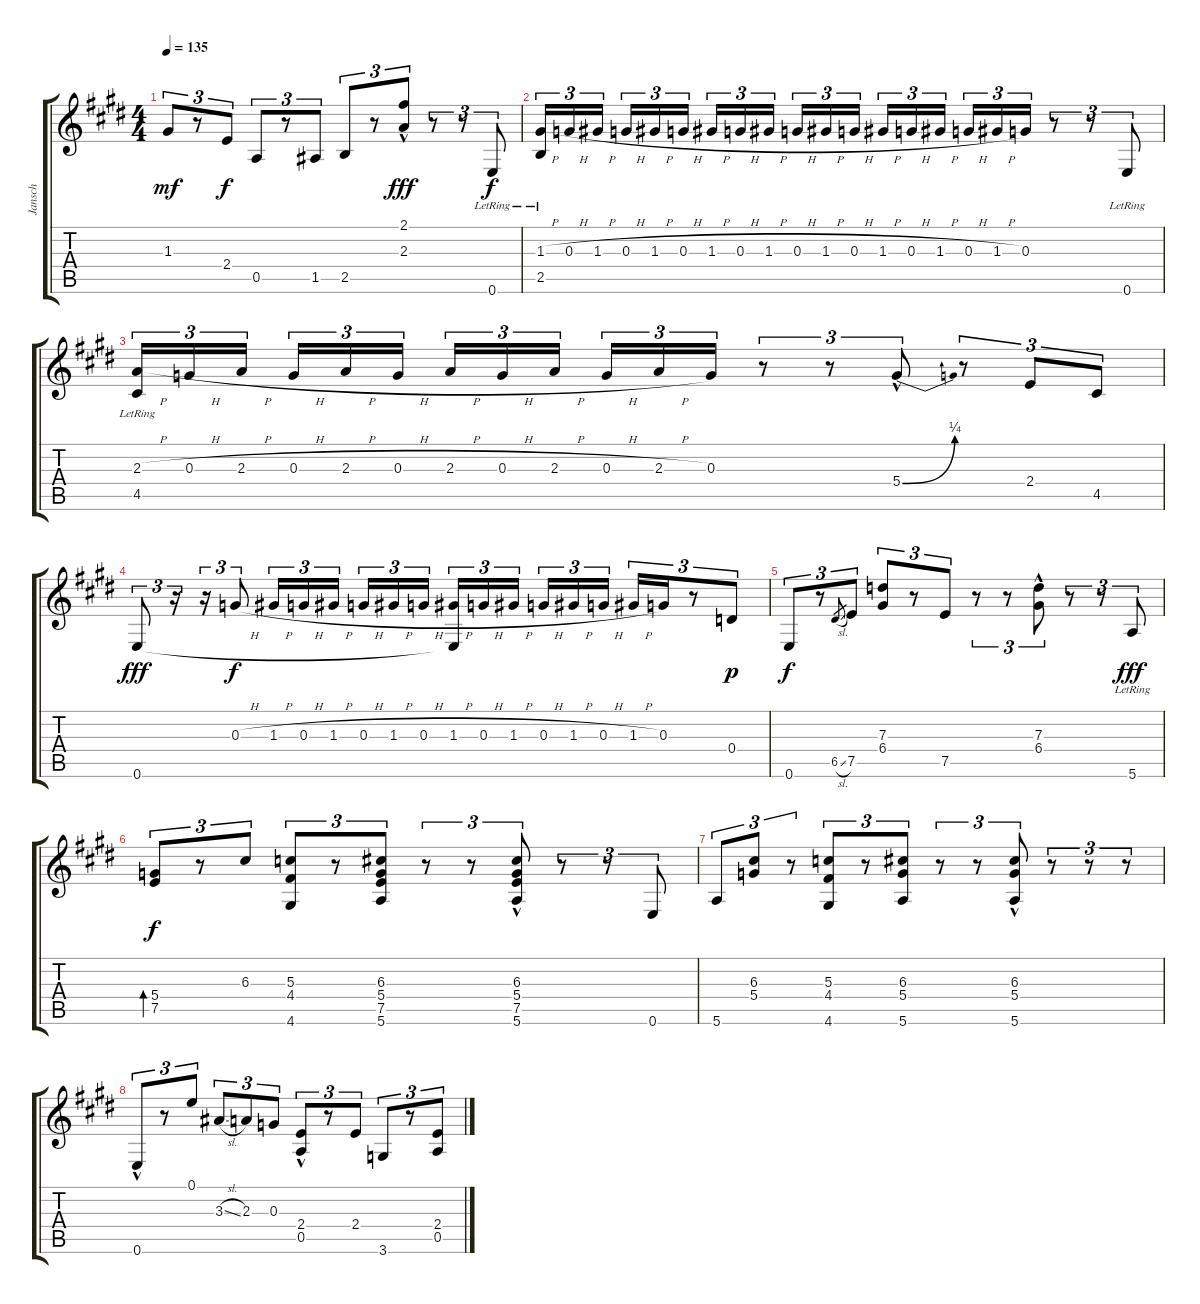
\track ("Jansch" "Jansch") {instrument acousticguitarnylon}
\staff {score tabs}
\tuning (E4 B3 G3 D3 A2 E2) {hide}
\ts (4 4)
\tempo 135
\clef g2
\ks e
1.3.8{tu (3 2) dy mf} r.8{tu (3 2)} 2.4.8{tu (3 2) dy f} 0.5.8{tu (3 2)} r.8{tu (3 2)} 1.5.8{tu (3 2)} 2.5.8{tu (3 2)} r.8{tu (3 2)} (2.1{hac} 2.3{hac}).8{tu (3 2) dy fff} r.8{tu (3 2)} r.8{tu (3 2)} 0.6{lr}.8{tu (3 2) dy f} |
(1.3{h} 2.5{lr}).16{tu (3 2)} 0.3{h}.16{tu (3 2)} 1.3{h}.16{tu (3 2)} 0.3{h}.16{tu (3 2)} 1.3{h}.16{tu (3 2)} 0.3{h}.16{tu (3 2)} 1.3{h}.16{tu (3 2)} 0.3{h}.16{tu (3 2)} 1.3{h}.16{tu (3 2)} 0.3{h}.16{tu (3 2)} 1.3{h}.16{tu (3 2)} 0.3{h}.16{tu (3 2)} 1.3{h}.16{tu (3 2)} 0.3{h}.16{tu (3 2)} 1.3{h}.16{tu (3 2)} 0.3{h}.16{tu (3 2)} 1.3{h}.16{tu (3 2)} 0.3.16{tu (3 2)} r.8{tu (3 2)} r.8{tu (3 2)} 0.6{lr}.8{tu (3 2)} |
(2.3{h} 4.5{lr}).16{tu (3 2)} 0.3{h}.16{tu (3 2)} 2.3{h}.16{tu (3 2)} 0.3{h}.16{tu (3 2)} 2.3{h}.16{tu (3 2)} 0.3{h}.16{tu (3 2)} 2.3{h}.16{tu (3 2)} 0.3{h}.16{tu (3 2)} 2.3{h}.16{tu (3 2)} 0.3{h}.16{tu (3 2)} 2.3{h}.16{tu (3 2)} 0.3.16{tu (3 2)} r.8{tu (3 2)} r.8{tu (3 2)} 5.4{be (bend 0 0 60 1) hac}.8{tu (3 2)} r.8{tu (3 2)} 2.4.8{tu (3 2)} 4.5.8{tu (3 2)} |
0.6.8{tu (3 2) dy fff} r.16{tu (3 2)} r.16{tu (3 2)} 0.3{h}.8{tu (3 2) dy f} 1.3{h}.16{tu (3 2)} 0.3{h}.16{tu (3 2)} 1.3{h}.16{tu (3 2)} 0.3{h}.16{tu (3 2)} 1.3{h}.16{tu (3 2)} 0.3{h}.16{tu (3 2)} (1.3{h} 0.6{t}).16{tu (3 2)} 0.3{h}.16{tu (3 2)} 1.3{h}.16{tu (3 2)} 0.3{h}.16{tu (3 2)} 1.3{h}.16{tu (3 2)} 0.3{h}.16{tu (3 2)} 1.3{h}.16{tu (3 2)} 0.3.16{tu (3 2)} r.8{tu (3 2)} 0.4.8{tu (3 2) dy p} |
0.6.8{tu (3 2) dy f} r.8{tu (3 2)} 6.5{sl}.8{gr} 7.5.8{tu (3 2)} (7.3 6.4).8{tu (3 2)} r.8{tu (3 2)} 7.5.8{tu (3 2)} r.8{tu (3 2)} r.8{tu (3 2)} (7.3{hac} 6.4).8{tu (3 2)} r.8{tu (3 2)} r.8{tu (3 2)} 5.6{lr}.8{tu (3 2) dy fff} |
(5.4 7.5).8{tu (3 2) bd 240 dy f} r.8{tu (3 2)} 6.3.8{tu (3 2)} (5.3 4.4 4.6).8{tu (3 2)} r.8{tu (3 2)} (6.3 5.4 7.5 5.6).8{tu (3 2)} r.8{tu (3 2)} r.8{tu (3 2)} (6.3{hac} 5.4{hac} 7.5 5.6).8{tu (3 2)} r.8{tu (3 2)} r.8{tu (3 2)} 0.6.8{tu (3 2)} |
5.6.8{tu (3 2)} (6.3 5.4).8{tu (3 2)} r.8{tu (3 2)} (5.3 4.4 4.6).8{tu (3 2)} r.8{tu (3 2)} (6.3 5.4 5.6).8{tu (3 2)} r.8{tu (3 2)} r.8{tu (3 2)} (6.3{hac} 5.4{hac} 5.6{hac}).8{tu (3 2)} r.8{tu (3 2)} r.8{tu (3 2)} r.8{tu (3 2)} |
0.6{hac}.8{tu (3 2)} r.8{tu (3 2)} 0.1.8{tu (3 2)} 3.3{sl}.8{tu (3 2)} 2.3.8{tu (3 2)} 0.3.8{tu (3 2)} (2.4 0.5{hac}).8{tu (3 2)} r.8{tu (3 2)} 2.4.8{tu (3 2)} 3.6.8{tu (3 2)} r.8{tu (3 2)} (2.4 0.5).8{tu (3 2)}
